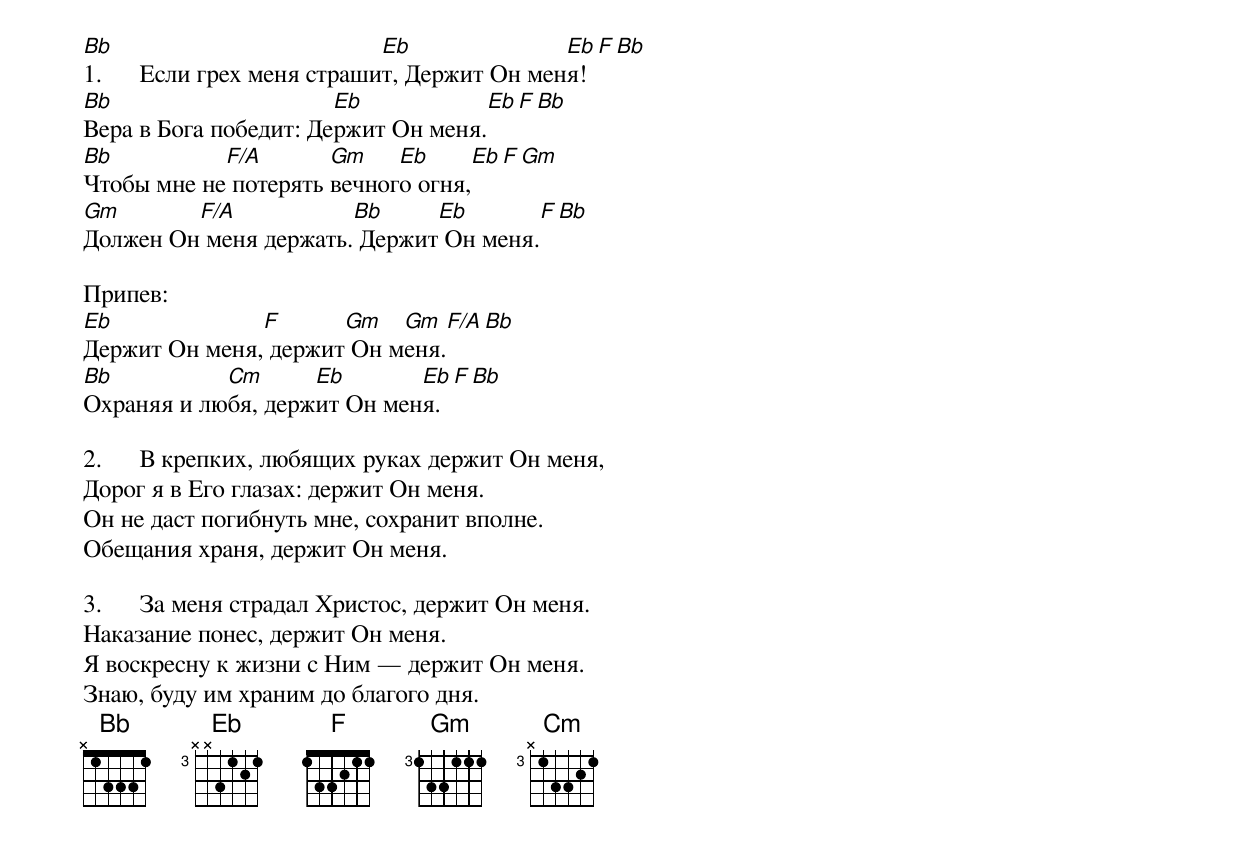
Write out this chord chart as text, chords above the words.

Bb                           Eb              Eb           F     Bb
1.	Если грех меня страшит, Держит Он меня!
Bb                     Eb               Eb           F      Bb
Вера в Бога победит: Держит Он меня.
Bb          F/A       Gm    Eb        Eb        F    Gm
Чтобы мне не потерять вечного огня,
Gm       F/A           Bb     Eb        F       Bb
Должен Он меня держать. Держит Он меня.

Припев:
Eb             F      Gm   Gm        F/A   Bb
Держит Он меня, держит Он меня.
Bb          Cm      Eb       Eb           F      Bb
Охраняя и любя, держит Он меня.

2.	В крепких, любящих руках держит Он меня,
Дорог я в Его глазах: держит Он меня.
Он не даст погибнуть мне, сохранит вполне.
Обещания храня, держит Он меня.

3.	За меня страдал Христос, держит Он меня.
Наказание понес, держит Он меня.
Я воскресну к жизни с Ним — держит Он меня.
Знаю, буду им храним до благого дня.
